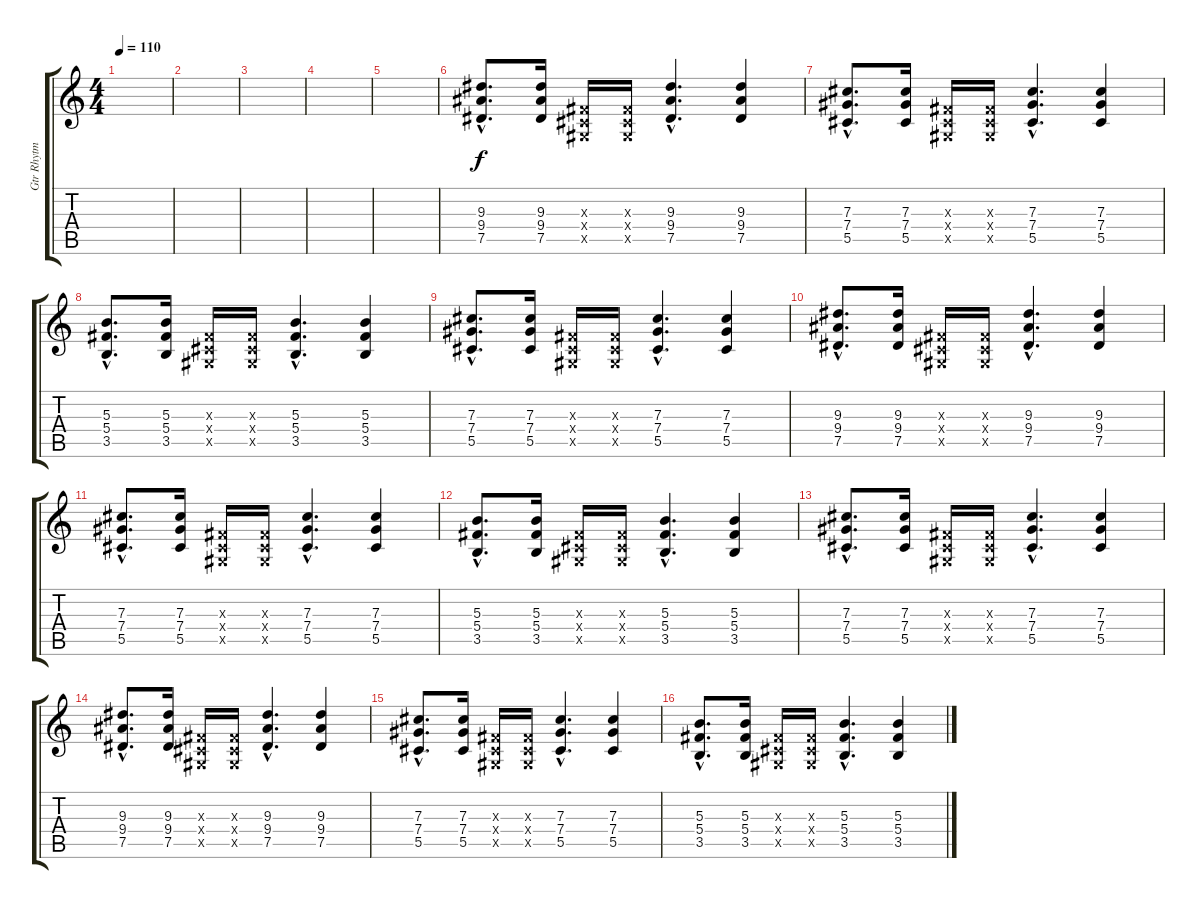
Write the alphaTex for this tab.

\track ("Gtr Rhytm" "Gtr Rhytm") {instrument distortionguitar}
\staff {score tabs}
\tuning (Eb4 Bb3 Gb3 Db3 Ab2 Eb2) {hide}
\ts (4 4)
\tempo 110
\clef g2
\ks c
|
|
|
|
|
(9.3{hac} 9.4{hac} 7.5{hac}).8{d volume 15 instrument distortionguitar} (9.3 9.4 7.5).16 (0.3{x} 0.4{x} 0.5{x}).16 (0.3{x} 0.4{x} 0.5{x}).16 (9.3{hac} 9.4{hac} 7.5{hac}).4{d} (9.3 9.4 7.5).4 |
(7.3{hac} 7.4{hac} 5.5{hac}).8{d} (7.3 7.4 5.5).16 (0.3{x} 0.4{x} 0.5{x}).16 (0.3{x} 0.4{x} 0.5{x}).16 (7.3{hac} 7.4{hac} 5.5{hac}).4{d} (7.3 7.4 5.5).4 |
(5.3{hac} 5.4{hac} 3.5{hac}).8{d} (5.3 5.4 3.5).16 (0.3{x} 0.4{x} 0.5{x}).16 (0.3{x} 0.4{x} 0.5{x}).16 (5.3{hac} 5.4{hac} 3.5{hac}).4{d} (5.3 5.4 3.5).4 |
(7.3{hac} 7.4{hac} 5.5{hac}).8{d} (7.3 7.4 5.5).16 (0.3{x} 0.4{x} 0.5{x}).16 (0.3{x} 0.4{x} 0.5{x}).16 (7.3{hac} 7.4{hac} 5.5{hac}).4{d} (7.3 7.4 5.5).4 |
(9.3{hac} 9.4{hac} 7.5{hac}).8{d} (9.3 9.4 7.5).16 (0.3{x} 0.4{x} 0.5{x}).16 (0.3{x} 0.4{x} 0.5{x}).16 (9.3{hac} 9.4{hac} 7.5{hac}).4{d} (9.3 9.4 7.5).4 |
(7.3{hac} 7.4{hac} 5.5{hac}).8{d} (7.3 7.4 5.5).16 (0.3{x} 0.4{x} 0.5{x}).16 (0.3{x} 0.4{x} 0.5{x}).16 (7.3{hac} 7.4{hac} 5.5{hac}).4{d} (7.3 7.4 5.5).4 |
(5.3{hac} 5.4{hac} 3.5{hac}).8{d} (5.3 5.4 3.5).16 (0.3{x} 0.4{x} 0.5{x}).16 (0.3{x} 0.4{x} 0.5{x}).16 (5.3{hac} 5.4{hac} 3.5{hac}).4{d} (5.3 5.4 3.5).4 |
(7.3{hac} 7.4{hac} 5.5{hac}).8{d} (7.3 7.4 5.5).16 (0.3{x} 0.4{x} 0.5{x}).16 (0.3{x} 0.4{x} 0.5{x}).16 (7.3{hac} 7.4{hac} 5.5{hac}).4{d} (7.3 7.4 5.5).4 |
(9.3{hac} 9.4{hac} 7.5{hac}).8{d} (9.3 9.4 7.5).16 (0.3{x} 0.4{x} 0.5{x}).16 (0.3{x} 0.4{x} 0.5{x}).16 (9.3{hac} 9.4{hac} 7.5{hac}).4{d} (9.3 9.4 7.5).4 |
(7.3{hac} 7.4{hac} 5.5{hac}).8{d} (7.3 7.4 5.5).16 (0.3{x} 0.4{x} 0.5{x}).16 (0.3{x} 0.4{x} 0.5{x}).16 (7.3{hac} 7.4{hac} 5.5{hac}).4{d} (7.3 7.4 5.5).4 |
(5.3{hac} 5.4{hac} 3.5{hac}).8{d} (5.3 5.4 3.5).16 (0.3{x} 0.4{x} 0.5{x}).16 (0.3{x} 0.4{x} 0.5{x}).16 (5.3{hac} 5.4{hac} 3.5{hac}).4{d} (5.3 5.4 3.5).4
